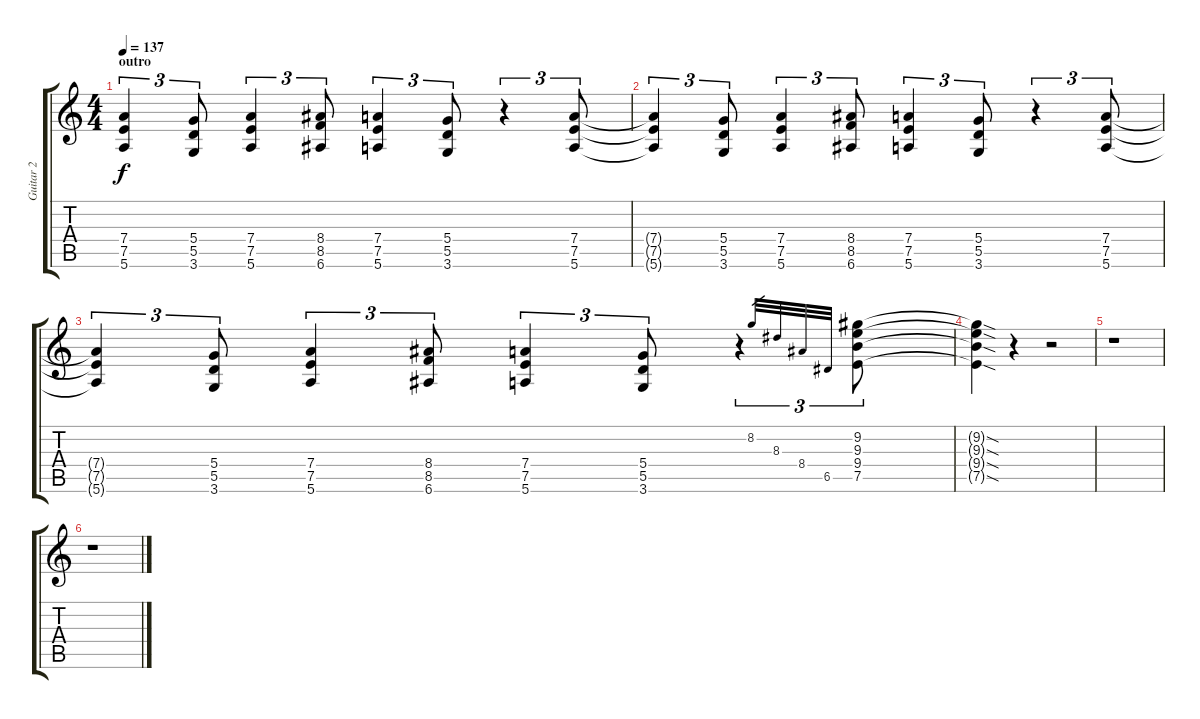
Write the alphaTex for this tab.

\track ("Guitar 2" "Guitar 2") {instrument distortionguitar}
\staff {score tabs}
\tuning (E4 B3 G3 D3 A2 E2) {hide}
\ts (4 4)
\section ("" "outro")
\tempo 137
\clef g2
\ks c
(7.4{t} 7.5{t} 5.6{t}).4{tu (3 2) dy f} (5.4 5.5 3.6).8{tu (3 2)} (7.4 7.5 5.6).4{tu (3 2)} (8.4 8.5 6.6).8{tu (3 2)} (7.4 7.5 5.6).4{tu (3 2)} (5.4 5.5 3.6).8{tu (3 2)} r.4{tu (3 2)} (7.4 7.5 5.6).8{tu (3 2)} |
(7.4{t} 7.5{t} 5.6{t}).4{tu (3 2)} (5.4 5.5 3.6).8{tu (3 2)} (7.4 7.5 5.6).4{tu (3 2)} (8.4 8.5 6.6).8{tu (3 2)} (7.4 7.5 5.6).4{tu (3 2)} (5.4 5.5 3.6).8{tu (3 2)} r.4{tu (3 2)} (7.4 7.5 5.6).8{tu (3 2)} |
(7.4{t} 7.5{t} 5.6{t}).4{tu (3 2)} (5.4 5.5 3.6).8{tu (3 2)} (7.4 7.5 5.6).4{tu (3 2)} (8.4 8.5 6.6).8{tu (3 2)} (7.4 7.5 5.6).4{tu (3 2)} (5.4 5.5 3.6).8{tu (3 2)} r.4{tu (3 2)} 8.2.32{gr} 8.3.32{gr} 8.4.32{gr} 6.5.32{gr} (9.2 9.3 9.4 7.5).8{tu (3 2)} |
(9.2{sod t} 9.3{sod t} 9.4{sod t} 7.5{sod t}).4 r.4 r.2 |
r.1 |
r.1
